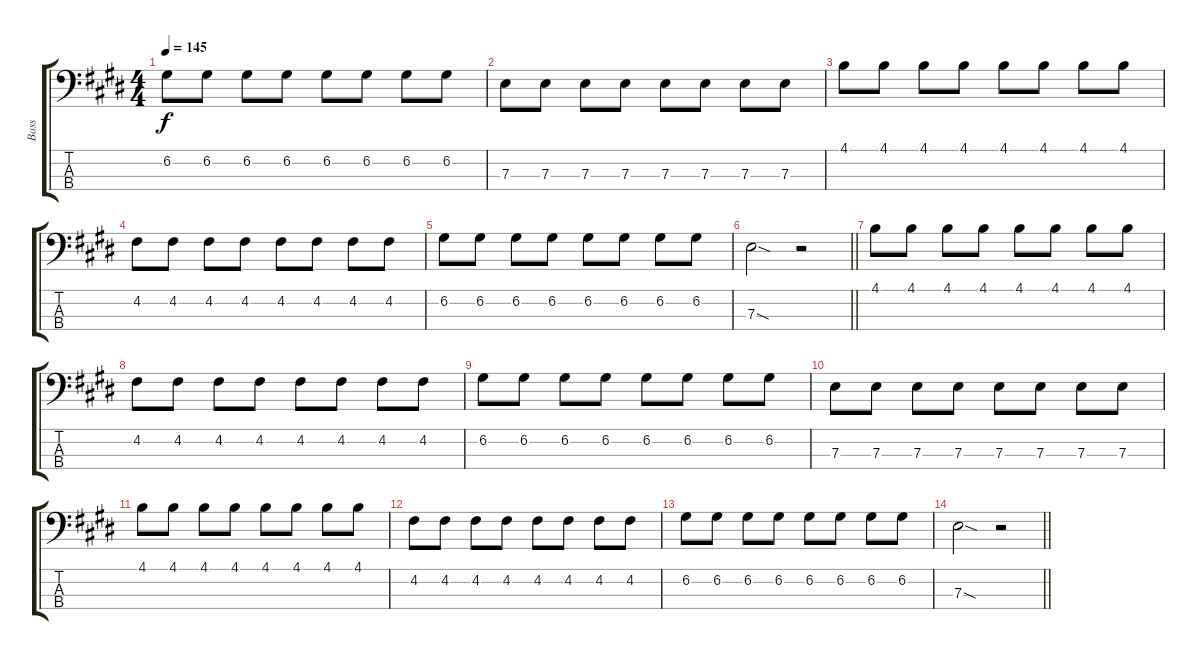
\track ("Bass" "Bass") {instrument electricbassfinger}
\staff {score tabs}
\tuning (G2 D2 A1 E1) {hide}
\ts (4 4)
\tempo 145
\clef f4
\ks e
6.2.8{dy f} 6.2.8 6.2.8 6.2.8 6.2.8 6.2.8 6.2.8 6.2.8 |
7.3.8 7.3.8 7.3.8 7.3.8 7.3.8 7.3.8 7.3.8 7.3.8 |
4.1.8 4.1.8 4.1.8 4.1.8 4.1.8 4.1.8 4.1.8 4.1.8 |
4.2.8 4.2.8 4.2.8 4.2.8 4.2.8 4.2.8 4.2.8 4.2.8 |
6.2.8 6.2.8 6.2.8 6.2.8 6.2.8 6.2.8 6.2.8 6.2.8 |
\barLineRight lightlight
7.3{sod}.2 r.2 |
4.1.8 4.1.8 4.1.8 4.1.8 4.1.8 4.1.8 4.1.8 4.1.8 |
4.2.8 4.2.8 4.2.8 4.2.8 4.2.8 4.2.8 4.2.8 4.2.8 |
6.2.8 6.2.8 6.2.8 6.2.8 6.2.8 6.2.8 6.2.8 6.2.8 |
7.3.8 7.3.8 7.3.8 7.3.8 7.3.8 7.3.8 7.3.8 7.3.8 |
4.1.8 4.1.8 4.1.8 4.1.8 4.1.8 4.1.8 4.1.8 4.1.8 |
4.2.8 4.2.8 4.2.8 4.2.8 4.2.8 4.2.8 4.2.8 4.2.8 |
6.2.8 6.2.8 6.2.8 6.2.8 6.2.8 6.2.8 6.2.8 6.2.8 |
\barLineRight lightlight
7.3{sod}.2 r.2
